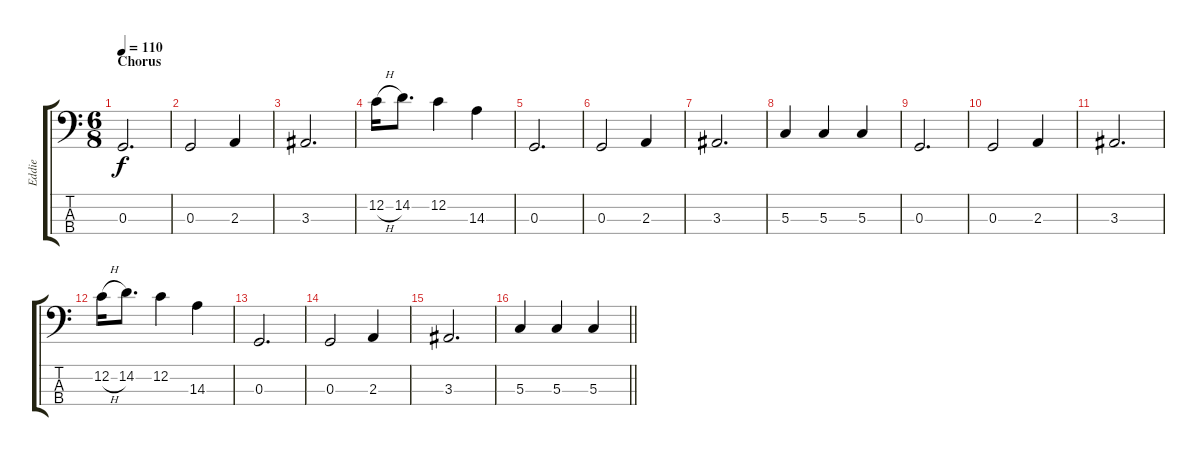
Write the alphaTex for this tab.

\track ("Eddie" "Eddie") {instrument electricbassfinger}
\staff {score tabs}
\tuning (F2 C2 G1 D1) {hide}
\ts (6 8)
\section ("" "Chorus")
\tempo 110
\clef f4
\ks c
0.3.2{d dy f} |
0.3.2 2.3.4 |
3.3.2{d} |
12.2{h}.16 14.2.8{d} 12.2.4 14.3.4 |
0.3.2{d} |
0.3.2 2.3.4 |
3.3.2{d} |
5.3.4 5.3.4 5.3.4 |
0.3.2{d} |
0.3.2 2.3.4 |
3.3.2{d} |
12.2{h}.16 14.2.8{d} 12.2.4 14.3.4 |
0.3.2{d} |
0.3.2 2.3.4 |
3.3.2{d} |
\barLineRight lightlight
5.3.4 5.3.4 5.3.4
